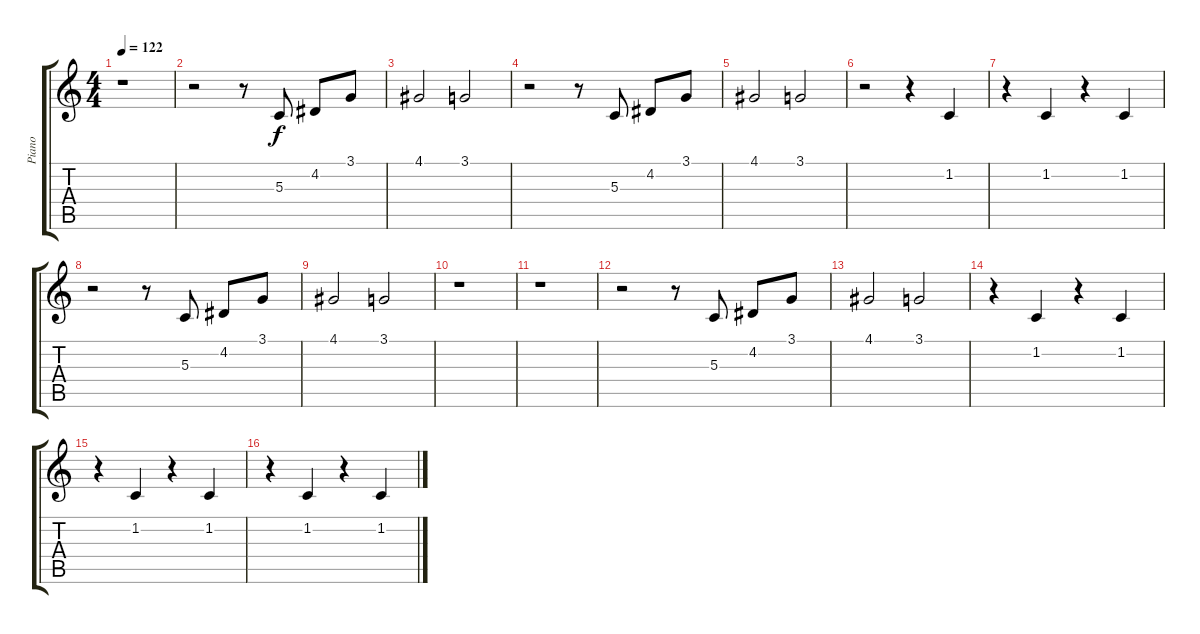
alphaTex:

\track ("Piano" "Piano") {instrument electricgrandpiano}
\staff {score tabs}
\tuning (E4 B3 G3 D3 A2 E2) {hide}
\ts (4 4)
\tempo 122
\clef g2
\ks c
r.1{dy f} |
r.2 r.8 5.3.8 4.2.8 3.1.8 |
4.1.2 3.1.2 |
r.2 r.8 5.3.8 4.2.8 3.1.8 |
4.1.2 3.1.2 |
r.2 r.4 1.2.4 |
r.4 1.2.4 r.4 1.2.4 |
r.2 r.8 5.3.8 4.2.8 3.1.8 |
4.1.2 3.1.2 |
r.1 |
r.1 |
r.2 r.8 5.3.8 4.2.8 3.1.8 |
4.1.2 3.1.2 |
r.4 1.2.4 r.4 1.2.4 |
r.4 1.2.4 r.4 1.2.4 |
r.4 1.2.4 r.4 1.2.4
